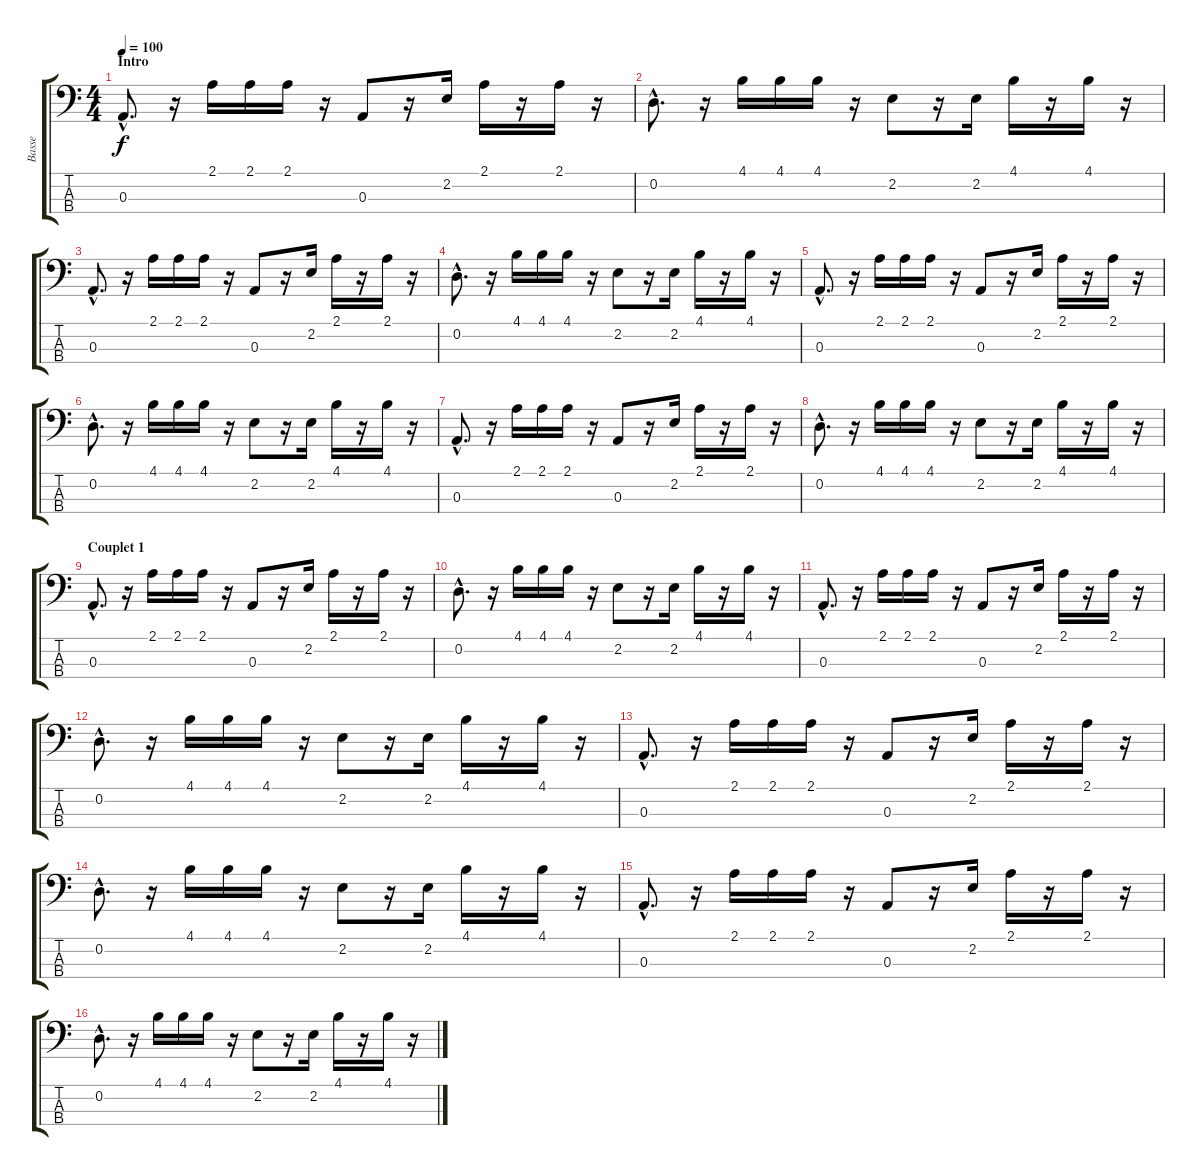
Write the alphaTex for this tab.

\track ("Basse" "Basse") {instrument electricbassfinger}
\staff {score tabs}
\tuning (G2 D2 A1 D1) {hide}
\ts (4 4)
\section ("" "Intro")
\tempo 100
\clef f4
\ks c
0.3{hac}.8{d dy f instrument electricbassfinger} r.16 2.1.16 2.1.16 2.1.16 r.16 0.3.8 r.16 2.2.16 2.1.16 r.16 2.1.16 r.16 |
0.2{hac}.8{d} r.16 4.1.16 4.1.16 4.1.16 r.16 2.2.8 r.16 2.2.16 4.1.16 r.16 4.1.16 r.16 |
0.3{hac}.8{d} r.16 2.1.16 2.1.16 2.1.16 r.16 0.3.8 r.16 2.2.16 2.1.16 r.16 2.1.16 r.16 |
0.2{hac}.8{d} r.16 4.1.16 4.1.16 4.1.16 r.16 2.2.8 r.16 2.2.16 4.1.16 r.16 4.1.16 r.16 |
0.3{hac}.8{d} r.16 2.1.16 2.1.16 2.1.16 r.16 0.3.8 r.16 2.2.16 2.1.16 r.16 2.1.16 r.16 |
0.2{hac}.8{d} r.16 4.1.16 4.1.16 4.1.16 r.16 2.2.8 r.16 2.2.16 4.1.16 r.16 4.1.16 r.16 |
0.3{hac}.8{d} r.16 2.1.16 2.1.16 2.1.16 r.16 0.3.8 r.16 2.2.16 2.1.16 r.16 2.1.16 r.16 |
0.2{hac}.8{d} r.16 4.1.16 4.1.16 4.1.16 r.16 2.2.8 r.16 2.2.16 4.1.16 r.16 4.1.16 r.16 |
\section ("" "Couplet 1")
0.3{hac}.8{d} r.16 2.1.16 2.1.16 2.1.16 r.16 0.3.8 r.16 2.2.16 2.1.16 r.16 2.1.16 r.16 |
0.2{hac}.8{d} r.16 4.1.16 4.1.16 4.1.16 r.16 2.2.8 r.16 2.2.16 4.1.16 r.16 4.1.16 r.16 |
0.3{hac}.8{d} r.16 2.1.16 2.1.16 2.1.16 r.16 0.3.8 r.16 2.2.16 2.1.16 r.16 2.1.16 r.16 |
0.2{hac}.8{d} r.16 4.1.16 4.1.16 4.1.16 r.16 2.2.8 r.16 2.2.16 4.1.16 r.16 4.1.16 r.16 |
0.3{hac}.8{d} r.16 2.1.16 2.1.16 2.1.16 r.16 0.3.8 r.16 2.2.16 2.1.16 r.16 2.1.16 r.16 |
0.2{hac}.8{d} r.16 4.1.16 4.1.16 4.1.16 r.16 2.2.8 r.16 2.2.16 4.1.16 r.16 4.1.16 r.16 |
0.3{hac}.8{d} r.16 2.1.16 2.1.16 2.1.16 r.16 0.3.8 r.16 2.2.16 2.1.16 r.16 2.1.16 r.16 |
0.2{hac}.8{d} r.16 4.1.16 4.1.16 4.1.16 r.16 2.2.8 r.16 2.2.16 4.1.16 r.16 4.1.16 r.16
